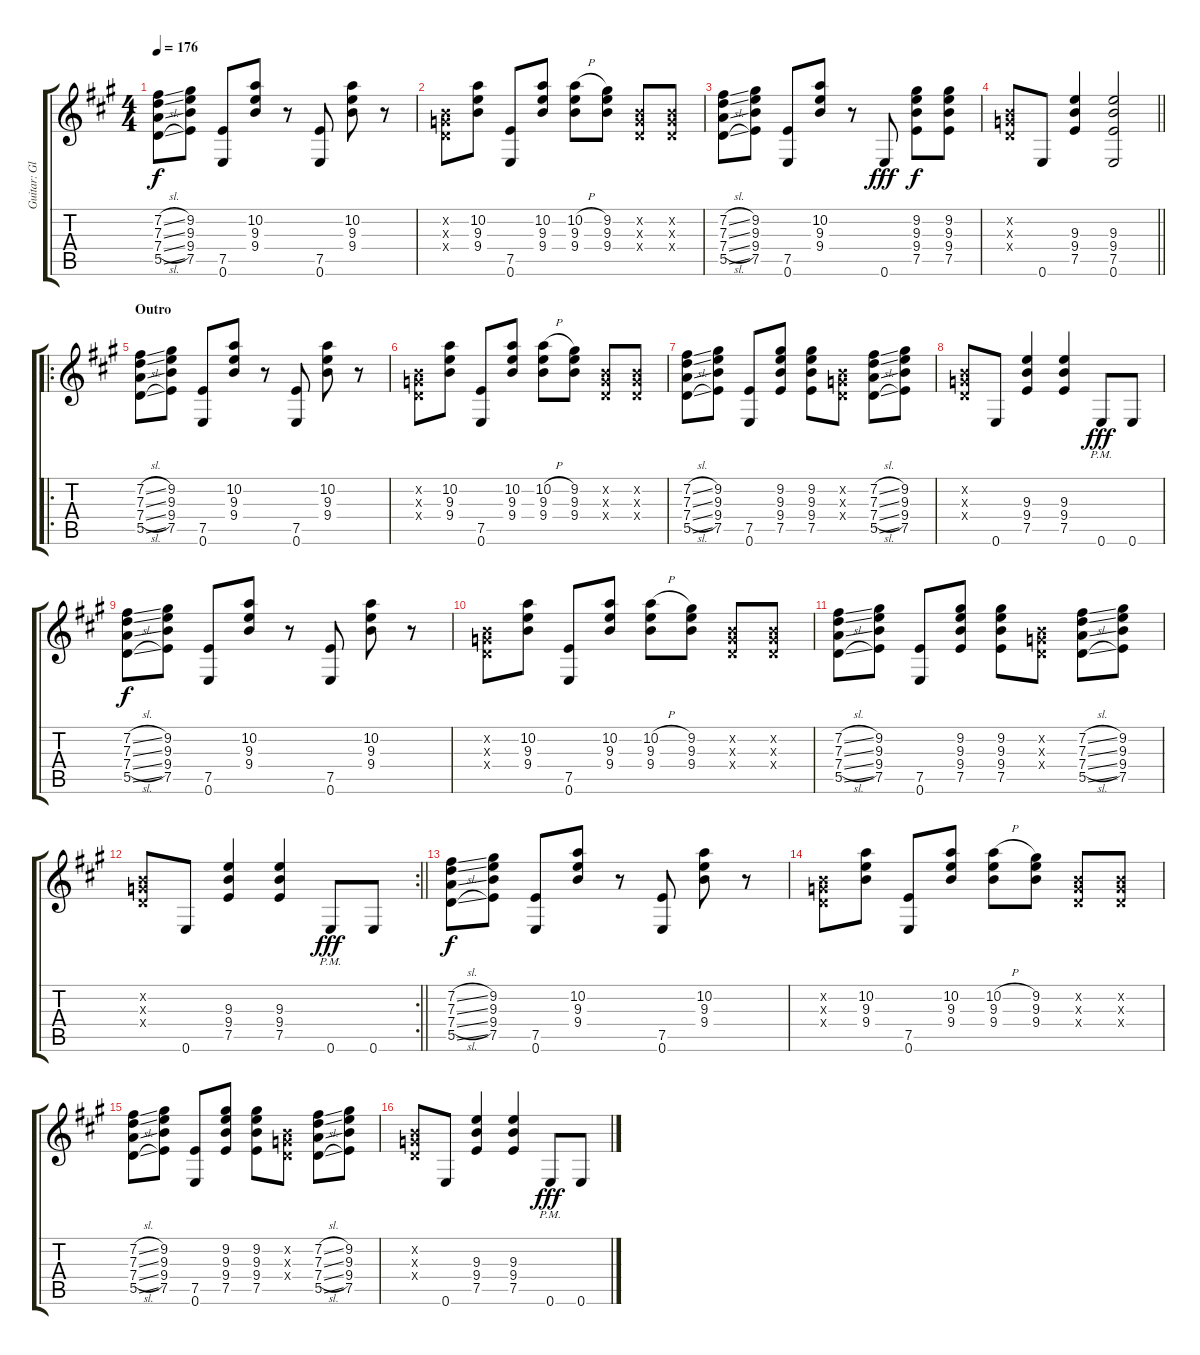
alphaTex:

\track ("Guitar: Glenn" "Guitar: Gl") {instrument overdrivenguitar}
\staff {score tabs}
\tuning (E4 B3 G3 D3 A2 E2) {hide}
\ts (4 4)
\tempo 176
\clef g2
\ks a
(7.2{sl} 7.3{sl} 7.4{sl} 5.5{sl}).8{dy f} (9.2 9.3 9.4 7.5).8 (7.5 0.6).8 (10.2 9.3 9.4).8 r.8 (7.5 0.6).8 (10.2 9.3 9.4).8 r.8 |
(0.2{x} 0.3{x} 0.4{x}).8 (10.2 9.3 9.4).8 (7.5 0.6).8 (10.2 9.3 9.4).8 (10.2{h} 9.3 9.4).8 (9.2 9.3 9.4).8 (0.2{x} 0.3{x} 0.4{x}).8 (0.2{x} 0.3{x} 0.4{x}).8 |
(7.2{sl} 7.3{sl} 7.4{sl} 5.5{sl}).8 (9.2 9.3 9.4 7.5).8 (7.5 0.6).8 (10.2 9.3 9.4).8 r.8 0.6.8{dy fff} (9.2 9.3 9.4 7.5).8{dy f} (9.2 9.3 9.4 7.5).8 |
\barLineRight lightlight
(0.2{x} 0.3{x} 0.4{x}).8 0.6.8 (9.3 9.4 7.5).4 (9.3 9.4 7.5 0.6).2 |
\ro
\section ("" "Outro")
(7.2{sl} 7.3{sl} 7.4{sl} 5.5{sl}).8 (9.2 9.3 9.4 7.5).8 (7.5 0.6).8 (10.2 9.3 9.4).8 r.8 (7.5 0.6).8 (10.2 9.3 9.4).8 r.8 |
(0.2{x} 0.3{x} 0.4{x}).8 (10.2 9.3 9.4).8 (7.5 0.6).8 (10.2 9.3 9.4).8 (10.2{h} 9.3 9.4).8 (9.2 9.3 9.4).8 (0.2{x} 0.3{x} 0.4{x}).8 (0.2{x} 0.3{x} 0.4{x}).8 |
(7.2{sl} 7.3{sl} 7.4{sl} 5.5{sl}).8 (9.2 9.3 9.4 7.5).8 (7.5 0.6).8 (9.2 9.3 9.4 7.5).8 (9.2 9.3 9.4 7.5).8 (0.2{x} 0.3{x} 0.4{x}).8 (7.2{sl} 7.3{sl} 7.4{sl} 5.5{sl}).8 (9.2 9.3 9.4 7.5).8 |
(0.2{x} 0.3{x} 0.4{x}).8 0.6.8 (9.3 9.4 7.5).4 (9.3 9.4 7.5).4 0.6{pm}.8{dy fff} 0.6.8 |
(7.2{sl} 7.3{sl} 7.4{sl} 5.5{sl}).8{dy f} (9.2 9.3 9.4 7.5).8 (7.5 0.6).8 (10.2 9.3 9.4).8 r.8 (7.5 0.6).8 (10.2 9.3 9.4).8 r.8 |
(0.2{x} 0.3{x} 0.4{x}).8 (10.2 9.3 9.4).8 (7.5 0.6).8 (10.2 9.3 9.4).8 (10.2{h} 9.3 9.4).8 (9.2 9.3 9.4).8 (0.2{x} 0.3{x} 0.4{x}).8 (0.2{x} 0.3{x} 0.4{x}).8 |
(7.2{sl} 7.3{sl} 7.4{sl} 5.5{sl}).8 (9.2 9.3 9.4 7.5).8 (7.5 0.6).8 (9.2 9.3 9.4 7.5).8 (9.2 9.3 9.4 7.5).8 (0.2{x} 0.3{x} 0.4{x}).8 (7.2{sl} 7.3{sl} 7.4{sl} 5.5{sl}).8 (9.2 9.3 9.4 7.5).8 |
\rc 2
\barLineRight lightlight
(0.2{x} 0.3{x} 0.4{x}).8 0.6.8 (9.3 9.4 7.5).4 (9.3 9.4 7.5).4 0.6{pm}.8{dy fff} 0.6.8 |
(7.2{sl} 7.3{sl} 7.4{sl} 5.5{sl}).8{dy f volume 8} (9.2 9.3 9.4 7.5).8 (7.5 0.6).8 (10.2 9.3 9.4).8 r.8 (7.5 0.6).8 (10.2 9.3 9.4).8 r.8 |
(0.2{x} 0.3{x} 0.4{x}).8 (10.2 9.3 9.4).8 (7.5 0.6).8 (10.2 9.3 9.4).8 (10.2{h} 9.3 9.4).8 (9.2 9.3 9.4).8 (0.2{x} 0.3{x} 0.4{x}).8 (0.2{x} 0.3{x} 0.4{x}).8 |
(7.2{sl} 7.3{sl} 7.4{sl} 5.5{sl}).8 (9.2 9.3 9.4 7.5).8 (7.5 0.6).8 (9.2 9.3 9.4 7.5).8 (9.2 9.3 9.4 7.5).8 (0.2{x} 0.3{x} 0.4{x}).8 (7.2{sl} 7.3{sl} 7.4{sl} 5.5{sl}).8 (9.2 9.3 9.4 7.5).8 |
(0.2{x} 0.3{x} 0.4{x}).8 0.6.8 (9.3 9.4 7.5).4 (9.3 9.4 7.5).4 0.6{pm}.8{dy fff} 0.6.8
